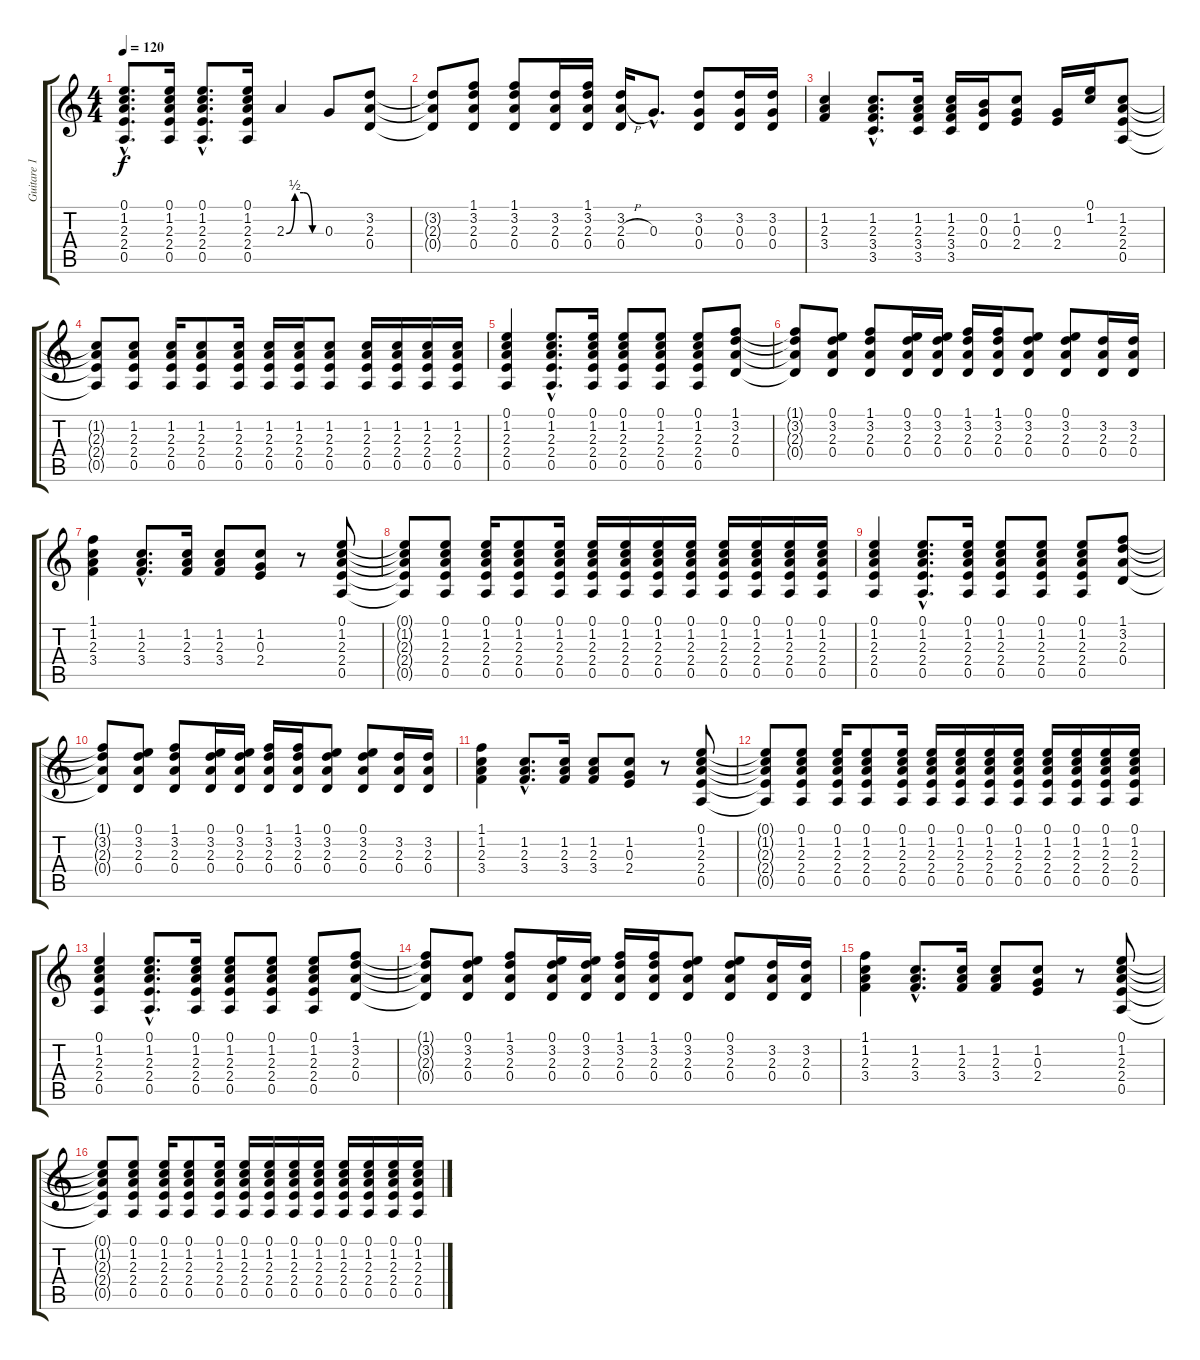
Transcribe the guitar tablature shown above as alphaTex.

\track ("Guitare 1" "Guitare 1") {instrument overdrivenguitar}
\staff {score tabs}
\tuning (E4 B3 G3 D3 A2 E2) {hide}
\ts (4 4)
\tempo 120
\clef g2
\ks c
(0.1{hac} 1.2{hac} 2.3{hac} 2.4{hac} 0.5{hac}).8{d dy f instrument overdrivenguitar} (0.1 1.2 2.3 2.4 0.5).16 (0.1{hac} 1.2{hac} 2.3{hac} 2.4{hac} 0.5{hac}).8{d} (0.1 1.2 2.3 2.4 0.5).16 2.3{be (custom 0 0 15 2 30 2 45 0 60 0)}.4 0.3.8 (3.2 2.3 0.4).8 |
(3.2{t} 2.3{t} 0.4{t}).8 (1.1 3.2 2.3 0.4).8 (1.1 3.2 2.3 0.4).8 (3.2 2.3 0.4).16 (1.1 3.2 2.3 0.4).16 (3.2 2.3{h} 0.4).16 0.3{hac}.8{d} (3.2 0.3 0.4).8 (3.2 0.3 0.4).16 (3.2 0.3 0.4).16 |
(1.2 2.3 3.4).4 (1.2{hac} 2.3{hac} 3.4{hac} 3.5{hac}).8{d} (1.2 2.3 3.4 3.5).16 (1.2 2.3 3.4 3.5).16 (0.2 0.3 0.4).16 (1.2 0.3 2.4).8 (0.3 2.4).16 (0.1 1.2).16 (1.2 2.3 2.4 0.5).8 |
(1.2{t} 2.3{t} 2.4{t} 0.5{t}).8 (1.2 2.3 2.4 0.5).8 (1.2 2.3 2.4 0.5).16 (1.2 2.3 2.4 0.5).8 (1.2 2.3 2.4 0.5).16 (1.2 2.3 2.4 0.5).16 (1.2 2.3 2.4 0.5).16 (1.2 2.3 2.4 0.5).8 (1.2 2.3 2.4 0.5).16 (1.2 2.3 2.4 0.5).16 (1.2 2.3 2.4 0.5).16 (1.2 2.3 2.4 0.5).16 |
(0.1 1.2 2.3 2.4 0.5).4 (0.1{hac} 1.2{hac} 2.3{hac} 2.4{hac} 0.5{hac}).8{d} (0.1 1.2 2.3 2.4 0.5).16 (0.1 1.2 2.3 2.4 0.5).8 (0.1 1.2 2.3 2.4 0.5).8 (0.1 1.2 2.3 2.4 0.5).8 (1.1 3.2 2.3 0.4).8 |
(1.1{t} 3.2{t} 2.3{t} 0.4{t}).8 (0.1 3.2 2.3 0.4).8 (1.1 3.2 2.3 0.4).8 (0.1 3.2 2.3 0.4).16 (0.1 3.2 2.3 0.4).16 (1.1 3.2 2.3 0.4).16 (1.1 3.2 2.3 0.4).16 (0.1 3.2 2.3 0.4).8 (0.1 3.2 2.3 0.4).8 (3.2 2.3 0.4).16 (3.2 2.3 0.4).16 |
(1.1 1.2 2.3 3.4).4 (1.2{hac} 2.3{hac} 3.4{hac}).8{d} (1.2 2.3 3.4).16 (1.2 2.3 3.4).8 (1.2 0.3 2.4).8 r.8 (0.1 1.2 2.3 2.4 0.5).8 |
(0.1{t} 1.2{t} 2.3{t} 2.4{t} 0.5{t}).8 (0.1 1.2 2.3 2.4 0.5).8 (0.1 1.2 2.3 2.4 0.5).16 (0.1 1.2 2.3 2.4 0.5).8 (0.1 1.2 2.3 2.4 0.5).16 (0.1 1.2 2.3 2.4 0.5).16 (0.1 1.2 2.3 2.4 0.5).16 (0.1 1.2 2.3 2.4 0.5).16 (0.1 1.2 2.3 2.4 0.5).16 (0.1 1.2 2.3 2.4 0.5).16 (0.1 1.2 2.3 2.4 0.5).16 (0.1 1.2 2.3 2.4 0.5).16 (0.1 1.2 2.3 2.4 0.5).16 |
(0.1 1.2 2.3 2.4 0.5).4 (0.1{hac} 1.2{hac} 2.3{hac} 2.4{hac} 0.5{hac}).8{d} (0.1 1.2 2.3 2.4 0.5).16 (0.1 1.2 2.3 2.4 0.5).8 (0.1 1.2 2.3 2.4 0.5).8 (0.1 1.2 2.3 2.4 0.5).8 (1.1 3.2 2.3 0.4).8 |
(1.1{t} 3.2{t} 2.3{t} 0.4{t}).8 (0.1 3.2 2.3 0.4).8 (1.1 3.2 2.3 0.4).8 (0.1 3.2 2.3 0.4).16 (0.1 3.2 2.3 0.4).16 (1.1 3.2 2.3 0.4).16 (1.1 3.2 2.3 0.4).16 (0.1 3.2 2.3 0.4).8 (0.1 3.2 2.3 0.4).8 (3.2 2.3 0.4).16 (3.2 2.3 0.4).16 |
(1.1 1.2 2.3 3.4).4 (1.2{hac} 2.3{hac} 3.4{hac}).8{d} (1.2 2.3 3.4).16 (1.2 2.3 3.4).8 (1.2 0.3 2.4).8 r.8 (0.1 1.2 2.3 2.4 0.5).8 |
(0.1{t} 1.2{t} 2.3{t} 2.4{t} 0.5{t}).8 (0.1 1.2 2.3 2.4 0.5).8 (0.1 1.2 2.3 2.4 0.5).16 (0.1 1.2 2.3 2.4 0.5).8 (0.1 1.2 2.3 2.4 0.5).16 (0.1 1.2 2.3 2.4 0.5).16 (0.1 1.2 2.3 2.4 0.5).16 (0.1 1.2 2.3 2.4 0.5).16 (0.1 1.2 2.3 2.4 0.5).16 (0.1 1.2 2.3 2.4 0.5).16 (0.1 1.2 2.3 2.4 0.5).16 (0.1 1.2 2.3 2.4 0.5).16 (0.1 1.2 2.3 2.4 0.5).16 |
(0.1 1.2 2.3 2.4 0.5).4 (0.1{hac} 1.2{hac} 2.3{hac} 2.4{hac} 0.5{hac}).8{d} (0.1 1.2 2.3 2.4 0.5).16 (0.1 1.2 2.3 2.4 0.5).8 (0.1 1.2 2.3 2.4 0.5).8 (0.1 1.2 2.3 2.4 0.5).8 (1.1 3.2 2.3 0.4).8 |
(1.1{t} 3.2{t} 2.3{t} 0.4{t}).8 (0.1 3.2 2.3 0.4).8 (1.1 3.2 2.3 0.4).8 (0.1 3.2 2.3 0.4).16 (0.1 3.2 2.3 0.4).16 (1.1 3.2 2.3 0.4).16 (1.1 3.2 2.3 0.4).16 (0.1 3.2 2.3 0.4).8 (0.1 3.2 2.3 0.4).8 (3.2 2.3 0.4).16 (3.2 2.3 0.4).16 |
(1.1 1.2 2.3 3.4).4 (1.2{hac} 2.3{hac} 3.4{hac}).8{d} (1.2 2.3 3.4).16 (1.2 2.3 3.4).8 (1.2 0.3 2.4).8 r.8 (0.1 1.2 2.3 2.4 0.5).8 |
(0.1{t} 1.2{t} 2.3{t} 2.4{t} 0.5{t}).8 (0.1 1.2 2.3 2.4 0.5).8 (0.1 1.2 2.3 2.4 0.5).16 (0.1 1.2 2.3 2.4 0.5).8 (0.1 1.2 2.3 2.4 0.5).16 (0.1 1.2 2.3 2.4 0.5).16 (0.1 1.2 2.3 2.4 0.5).16 (0.1 1.2 2.3 2.4 0.5).16 (0.1 1.2 2.3 2.4 0.5).16 (0.1 1.2 2.3 2.4 0.5).16 (0.1 1.2 2.3 2.4 0.5).16 (0.1 1.2 2.3 2.4 0.5).16 (0.1 1.2 2.3 2.4 0.5).16
